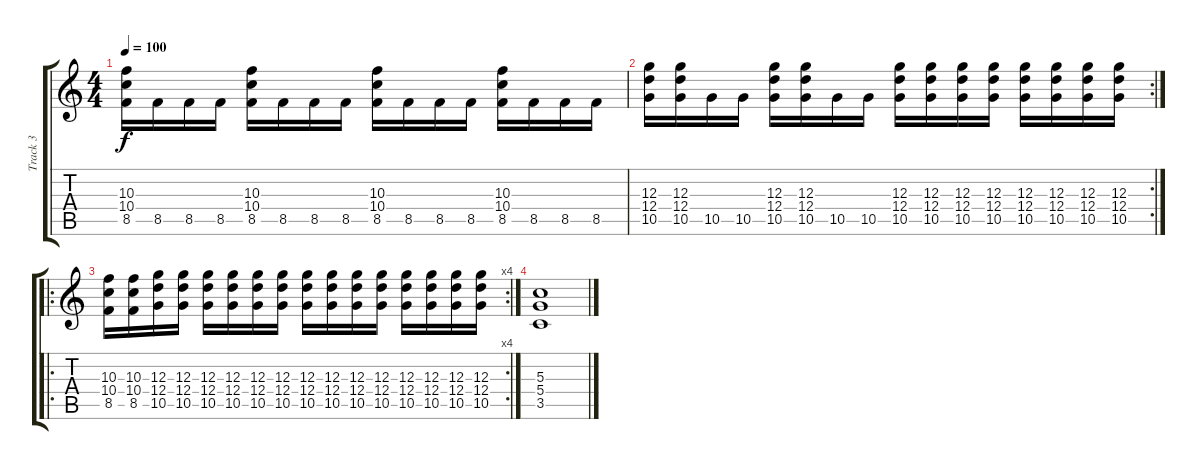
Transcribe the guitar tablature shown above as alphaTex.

\track ("Track 3" "Track 3") {instrument electricguitarjazz}
\staff {score tabs}
\tuning (E4 B3 G3 D3 A2 E2) {hide}
\ts (4 4)
\tempo 100
\clef g2
\ks c
(10.3 10.4 8.5).16{dy f} 8.5.16 8.5.16 8.5.16 (10.3 10.4 8.5).16 8.5.16 8.5.16 8.5.16 (10.3 10.4 8.5).16 8.5.16 8.5.16 8.5.16 (10.3 10.4 8.5).16 8.5.16 8.5.16 8.5.16 |
\rc 2
(12.3 12.4 10.5).16 (12.3 12.4 10.5).16 10.5.16 10.5.16 (12.3 12.4 10.5).16 (12.3 12.4 10.5).16 10.5.16 10.5.16 (12.3 12.4 10.5).16 (12.3 12.4 10.5).16 (12.3 12.4 10.5).16 (12.3 12.4 10.5).16 (12.3 12.4 10.5).16 (12.3 12.4 10.5).16 (12.3 12.4 10.5).16 (12.3 12.4 10.5).16 |
\ro
\rc 4
(10.3 10.4 8.5).16 (10.3 10.4 8.5).16 (12.3 12.4 10.5).16 (12.3 12.4 10.5).16 (12.3 12.4 10.5).16 (12.3 12.4 10.5).16 (12.3 12.4 10.5).16 (12.3 12.4 10.5).16 (12.3 12.4 10.5).16 (12.3 12.4 10.5).16 (12.3 12.4 10.5).16 (12.3 12.4 10.5).16 (12.3 12.4 10.5).16 (12.3 12.4 10.5).16 (12.3 12.4 10.5).16 (12.3 12.4 10.5).16 |
(5.3 5.4 3.5).1
